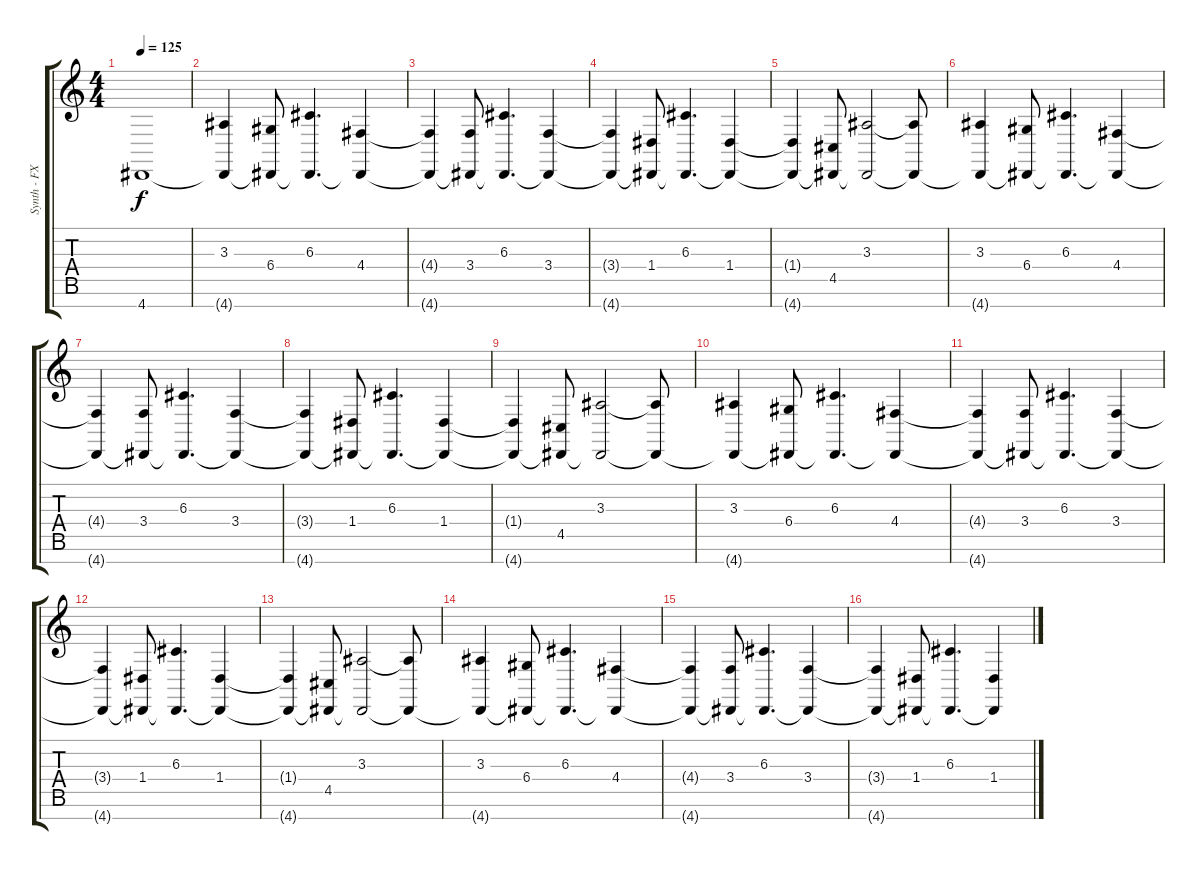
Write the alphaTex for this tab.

\track ("Synth - FX 2" "Synth - FX") {instrument fx7echoes}
\staff {score tabs}
\tuning (E4 B3 G3 D3 A2 E2 B1) {hide}
\ts (4 4)
\tempo 125
\clef g2
\ks c
4.7.1{dy f instrument fx7echoes} |
(3.3 4.7{t}).4 (6.4 4.7{t}).8 (6.3 4.7{t}).4{d} (4.4 4.7{t}).4 |
(4.4{t} 4.7{t}).4 (3.4 4.7{t}).8 (6.3 4.7{t}).4{d} (3.4 4.7{t}).4 |
(3.4{t} 4.7{t}).4 (1.4 4.7{t}).8 (6.3 4.7{t}).4{d} (1.4 4.7{t}).4 |
(1.4{t} 4.7{t}).4 (4.5 4.7{t}).8 (3.3 4.7{t}).2 (3.3{t} 4.7{t}).8 |
(3.3 4.7{t}).4 (6.4 4.7{t}).8 (6.3 4.7{t}).4{d} (4.4 4.7{t}).4 |
(4.4{t} 4.7{t}).4 (3.4 4.7{t}).8 (6.3 4.7{t}).4{d} (3.4 4.7{t}).4 |
(3.4{t} 4.7{t}).4 (1.4 4.7{t}).8 (6.3 4.7{t}).4{d} (1.4 4.7{t}).4 |
(1.4{t} 4.7{t}).4 (4.5 4.7{t}).8 (3.3 4.7{t}).2 (3.3{t} 4.7{t}).8 |
(3.3 4.7{t}).4 (6.4 4.7{t}).8 (6.3 4.7{t}).4{d} (4.4 4.7{t}).4 |
(4.4{t} 4.7{t}).4 (3.4 4.7{t}).8 (6.3 4.7{t}).4{d} (3.4 4.7{t}).4 |
(3.4{t} 4.7{t}).4 (1.4 4.7{t}).8 (6.3 4.7{t}).4{d} (1.4 4.7{t}).4 |
(1.4{t} 4.7{t}).4 (4.5 4.7{t}).8 (3.3 4.7{t}).2 (3.3{t} 4.7{t}).8 |
(3.3 4.7{t}).4 (6.4 4.7{t}).8 (6.3 4.7{t}).4{d} (4.4 4.7{t}).4 |
(4.4{t} 4.7{t}).4 (3.4 4.7{t}).8 (6.3 4.7{t}).4{d} (3.4 4.7{t}).4 |
(3.4{t} 4.7{t}).4 (1.4 4.7{t}).8 (6.3 4.7{t}).4{d} (1.4 4.7{t}).4
